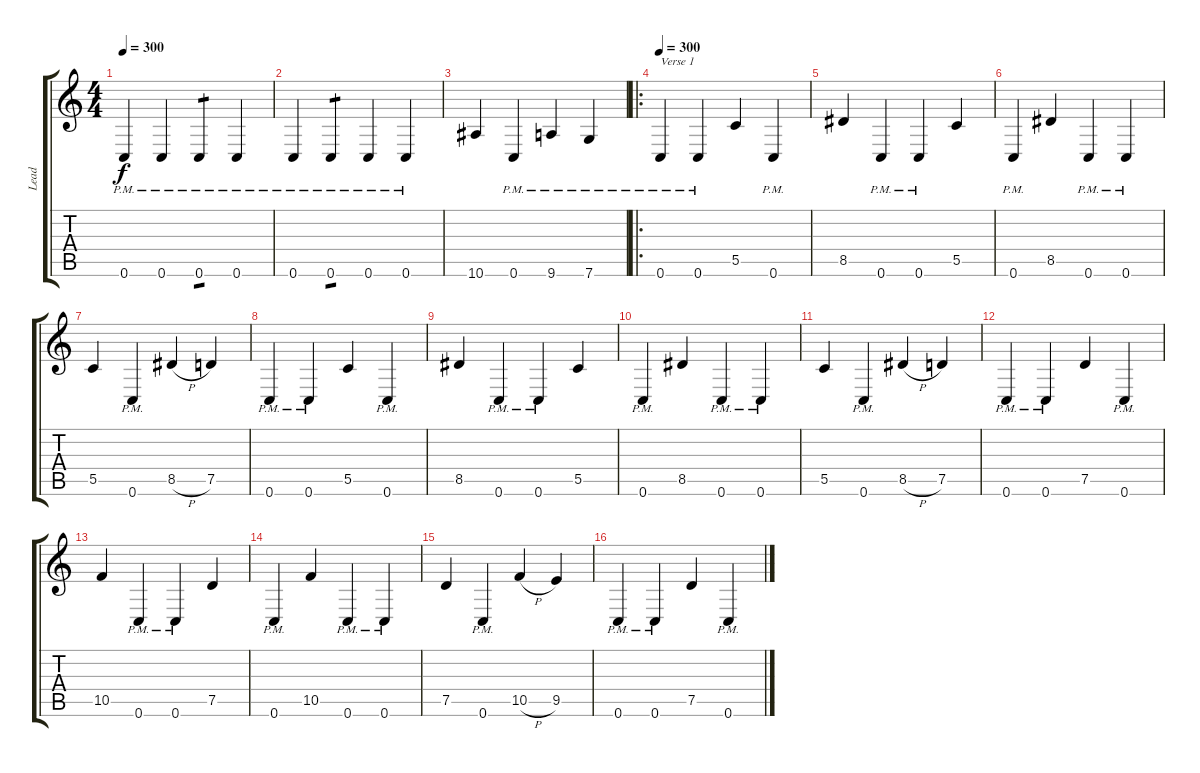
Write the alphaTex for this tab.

\track ("Lead" "Lead") {instrument distortionguitar}
\staff {score tabs}
\tuning (D4 A3 F3 C3 G2 C2) {hide}
\ts (4 4)
\tempo 300
\clef g2
\ks c
0.6{pm}.4{dy f} 0.6{pm}.4 0.6{pm}.4{tp 1} 0.6{pm}.4 |
0.6{pm}.4 0.6{pm}.4{tp 1} 0.6{pm}.4 0.6{pm}.4 |
10.6.4 0.6{pm}.4 9.6{pm}.4 7.6{pm}.4 |
\ro
\tempo 300
0.6{pm}.4{txt "Verse 1"} 0.6{pm}.4 5.5.4 0.6{pm}.4 |
8.5.4 0.6{pm}.4 0.6{pm}.4 5.5.4 |
0.6{pm}.4 8.5.4 0.6{pm}.4 0.6{pm}.4 |
5.5.4 0.6{pm}.4 8.5{h}.4 7.5.4 |
0.6{pm}.4 0.6{pm}.4 5.5.4 0.6{pm}.4 |
8.5.4 0.6{pm}.4 0.6{pm}.4 5.5.4 |
0.6{pm}.4 8.5.4 0.6{pm}.4 0.6{pm}.4 |
5.5.4 0.6{pm}.4 8.5{h}.4 7.5.4 |
0.6{pm}.4 0.6{pm}.4 7.5.4 0.6{pm}.4 |
10.5.4 0.6{pm}.4 0.6{pm}.4 7.5.4 |
0.6{pm}.4 10.5.4 0.6{pm}.4 0.6{pm}.4 |
7.5.4 0.6{pm}.4 10.5{h}.4 9.5.4 |
0.6{pm}.4 0.6{pm}.4 7.5.4 0.6{pm}.4
